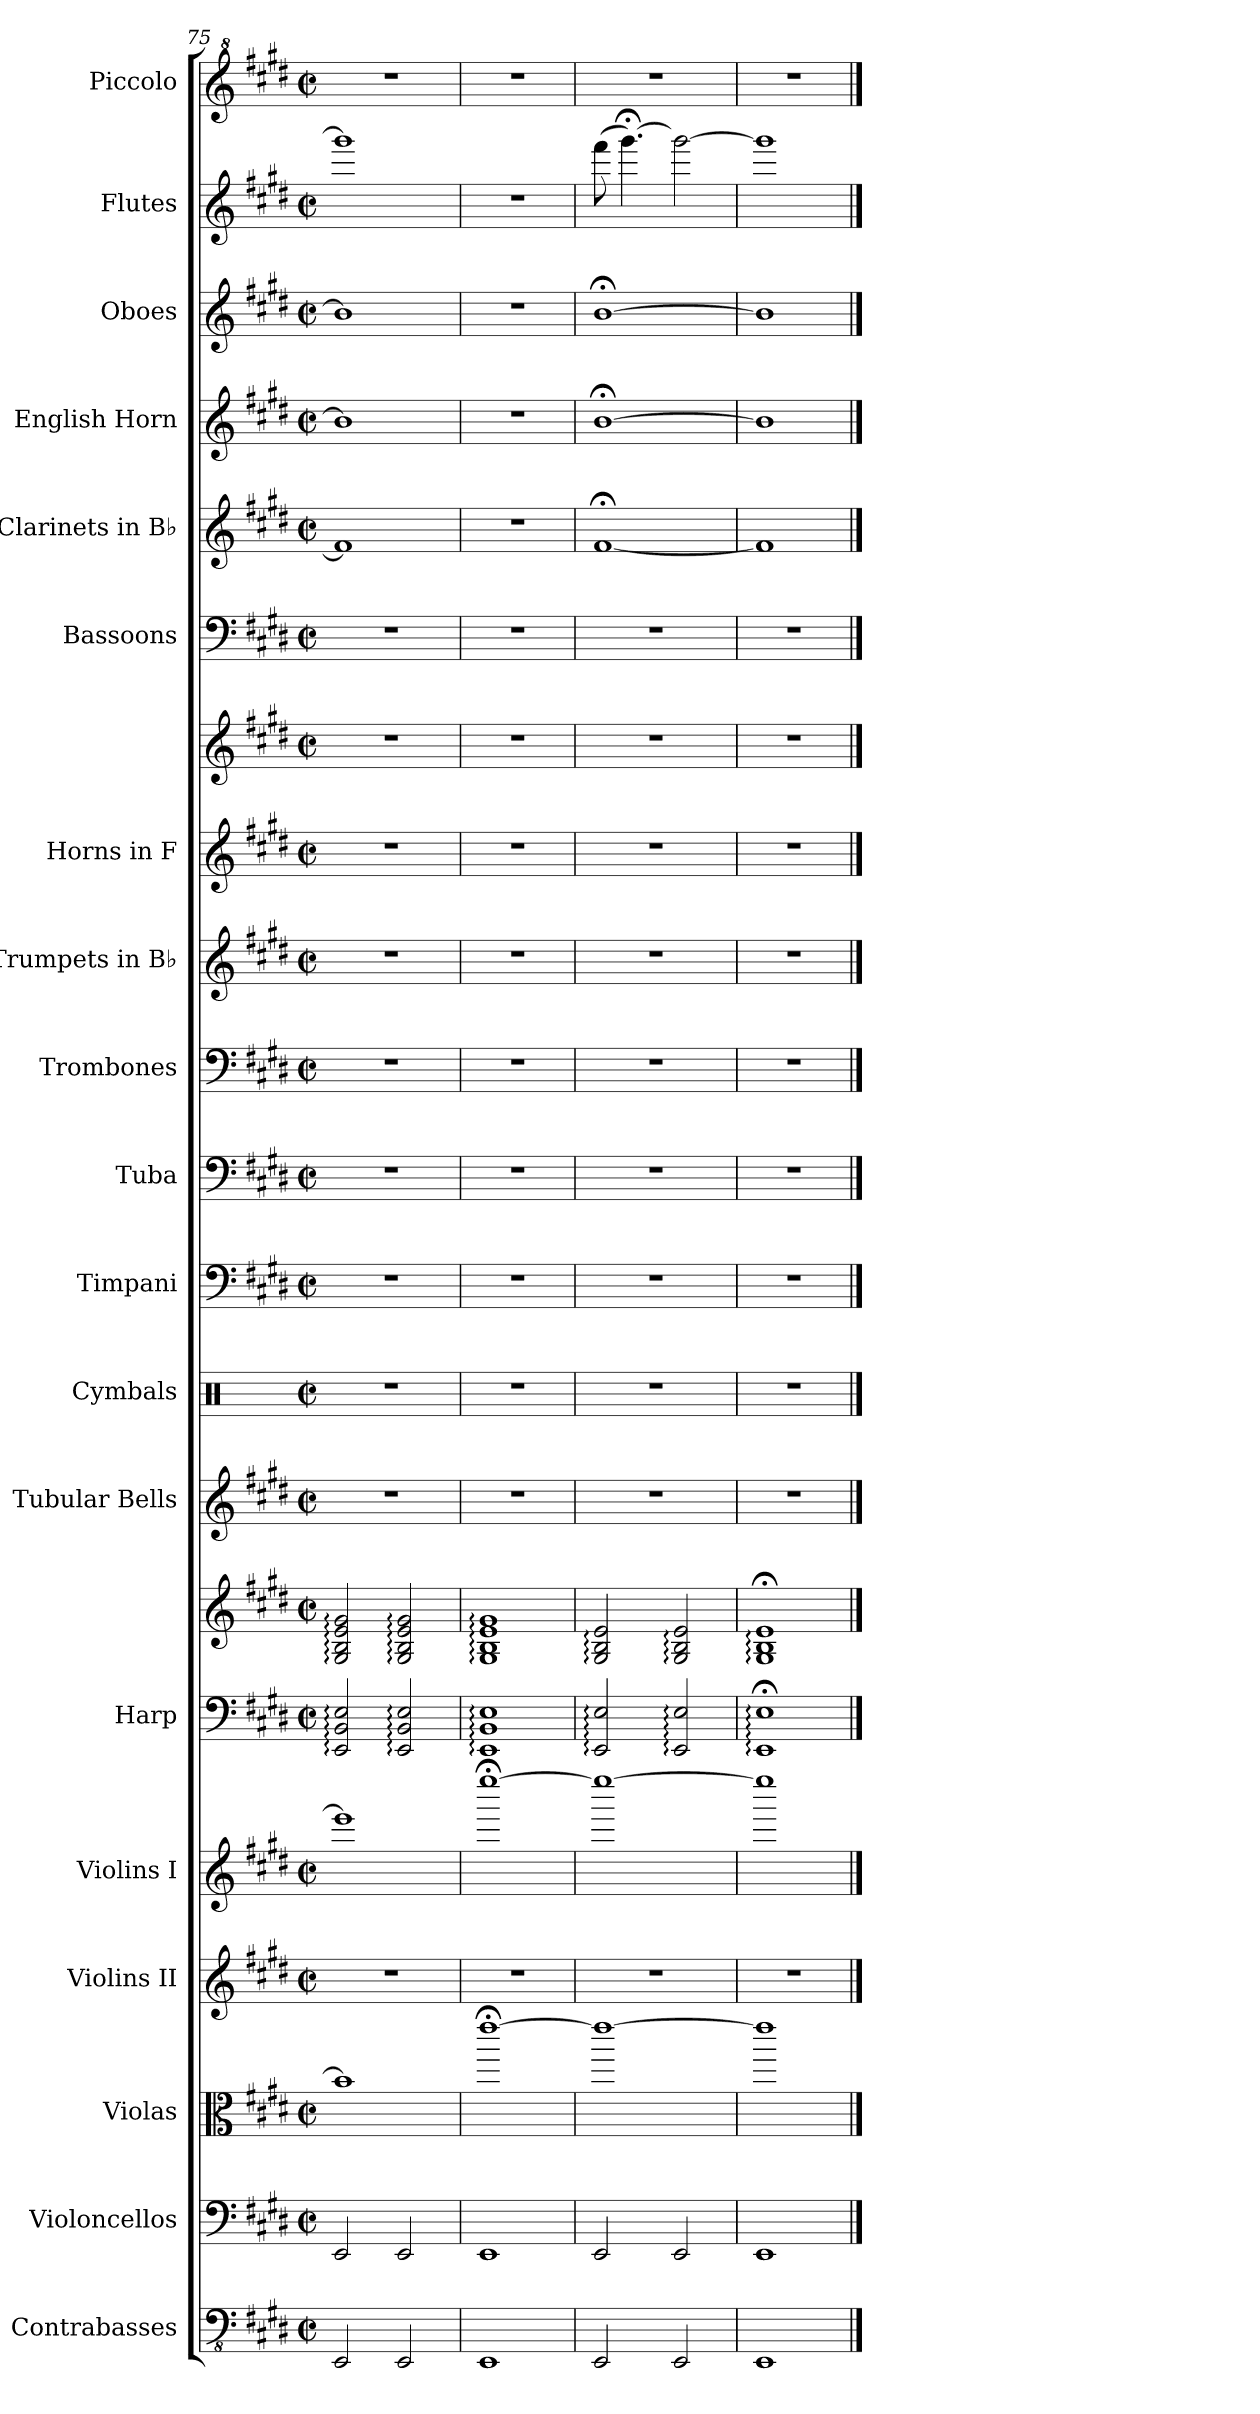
**kern	**kern	**kern	**kern	**kern	**kern	**kern	**kern	**kern	**kern	**kern	**kern	**kern	**kern	**kern	**kern	**kern	**kern	**kern	**kern	**kern
*part19	*part18	*part17	*part16	*part15	*part14	*part14	*part13	*part12	*part11	*part10	*part9	*part8	*part7	*part7	*part6	*part5	*part4	*part3	*part2	*part1
*staff21	*staff20	*staff19	*staff18	*staff17	*staff16	*staff15	*staff14	*staff13	*staff12	*staff11	*staff10	*staff9	*staff8	*staff7	*staff6	*staff5	*staff4	*staff3	*staff2	*staff1
*I"Contrabasses	*I"Violoncellos	*I"Violas	*I"Violins II	*I"Violins I	*I"Harp	*	*I"Tubular Bells	*I"Cymbals	*I"Timpani	*I"Tuba	*I"Trombones	*I"Trumpets in B♭	*I"Horns in F	*	*I"Bassoons	*I"Clarinets in B♭	*I"English Horn	*I"Oboes	*I"Flutes	*I"Piccolo
*I'Cbs.	*I'Vc.	*I'Vla.	*I'Vln. II	*I'Vln. I	*I'Hrp.	*	*I'Tu. Be.	*I'Cyms.	*I'Timp.	*I'Tba.	*I'Tbns.	*	*	*	*I'Bsn.	*	*I'E. Hn.	*I'Ob.	*I'Fl.	*I'Picc.
*clefFv4	*clefF4	*clefC3	*clefG2	*clefG2	*clefF4	*clefG2	*clefG2	*clefX	*clefF4	*clefF4	*clefF4	*clefG2	*clefG2	*clefG2	*clefF4	*clefG2	*clefG2	*clefG2	*clefG2	*clefG^2
*	*	*	*	*	*	*	*	*	*	*	*	*ITrd1c2	*ITrd4c7	*ITrd4c7	*	*ITrd1c2	*ITrd4c7	*	*	*ITrd-7c-12
*k[f#c#g#d#]	*k[f#c#g#d#]	*k[f#c#g#d#]	*k[f#c#g#d#]	*k[f#c#g#d#]	*k[f#c#g#d#]	*k[f#c#g#d#]	*k[f#c#g#d#]	*k[]	*k[f#c#g#d#]	*k[f#c#g#d#]	*k[f#c#g#d#]	*k[f#c#]	*k[f#c#g#]	*k[f#c#g#]	*k[f#c#g#d#]	*k[f#c#]	*k[f#c#g#]	*k[f#c#g#d#]	*k[f#c#g#d#]	*k[f#c#g#d#]
*M2/2	*M2/2	*M2/2	*M2/2	*M2/2	*M2/2	*M2/2	*M2/2	*M2/2	*M2/2	*M2/2	*M2/2	*M2/2	*M2/2	*M2/2	*M2/2	*M2/2	*M2/2	*M2/2	*M2/2	*M2/2
*met(c|)	*met(c|)	*met(c|)	*met(c|)	*met(c|)	*met(c|)	*met(c|)	*met(c|)	*met(c|)	*met(c|)	*met(c|)	*met(c|)	*met(c|)	*met(c|)	*met(c|)	*met(c|)	*met(c|)	*met(c|)	*met(c|)	*met(c|)	*met(c|)
=75	=75	=75	=75	=75	=75	=75	=75	=75	=75	=75	=75	=75	=75	=75	=75	=75	=75	=75	=75	=75
2EEE/	2EE/	1b]	1r	1eee]	2EE/: 2BB/: 2E/:	2G#/: 2B/: 2e/: 2g#/:	1r	1r	1r	1r	1r	1r	1r	1r	1r	1e]	1e]	1b]	1ggg#]	1r
2EEE/	2EE/	.	.	.	2EE/: 2BB/: 2E/:	2G#/: 2B/: 2e/: 2g#/:	.	.	.	.	.	.	.	.	.	.	.	.	.	.
=76	=76	=76	=76	=76	=76	=76	=76	=76	=76	=76	=76	=76	=76	=76	=76	=76	=76	=76	=76	=76
1EEE	1EE	[1eee;<	1r	[1eeee;<	1EE: 1BB: 1E:	1G#: 1B: 1e: 1g#:	1r	1r	1r	1r	1r	1r	1r	1r	1r	1r	1r	1r	1r	1r
=77	=77	=77	=77	=77	=77	=77	=77	=77	=77	=77	=77	=77	=77	=77	=77	=77	=77	=77	=77	=77
*	*	*	*	*	*	*	*	*	*	*	*	*	*	*	*	*	*	*	*	*MM40
2EEE/	2EE/	1eee_	1r	1eeee_	2EE/: 2E/:	2G#/: 2B/: 2e/:	1r	1r	1r	1r	1r	1r	1r	1r	1r	[1e;<	[1e;<	[1b;<	(8fff#\	1r
.	.	.	.	.	.	.	.	.	.	.	.	.	.	.	.	.	.	.	[4.ggg#;<\)	.
2EEE/	2EE/	.	.	.	2EE/: 2E/:	2G#/: 2B/: 2e/:	.	.	.	.	.	.	.	.	.	.	.	.	2ggg#\_	.
!!LO:PB:g=z
=78	=78	=78	=78	=78	=78	=78	=78	=78	=78	=78	=78	=78	=78	=78	=78	=78	=78	=78	=78	=78
1EEE	1EE	1eee]	1r	1eeee]	1EE;<: 1E;<:	1G#;<: 1B;<: 1e;<:	1r	1r	1r	1r	1r	1r	1r	1r	1r	1e]	1e]	1b]	1ggg#]	1r
==	==	==	==	==	==	==	==	==	==	==	==	==	==	==	==	==	==	==	==	==
*-	*-	*-	*-	*-	*-	*-	*-	*-	*-	*-	*-	*-	*-	*-	*-	*-	*-	*-	*-	*-
